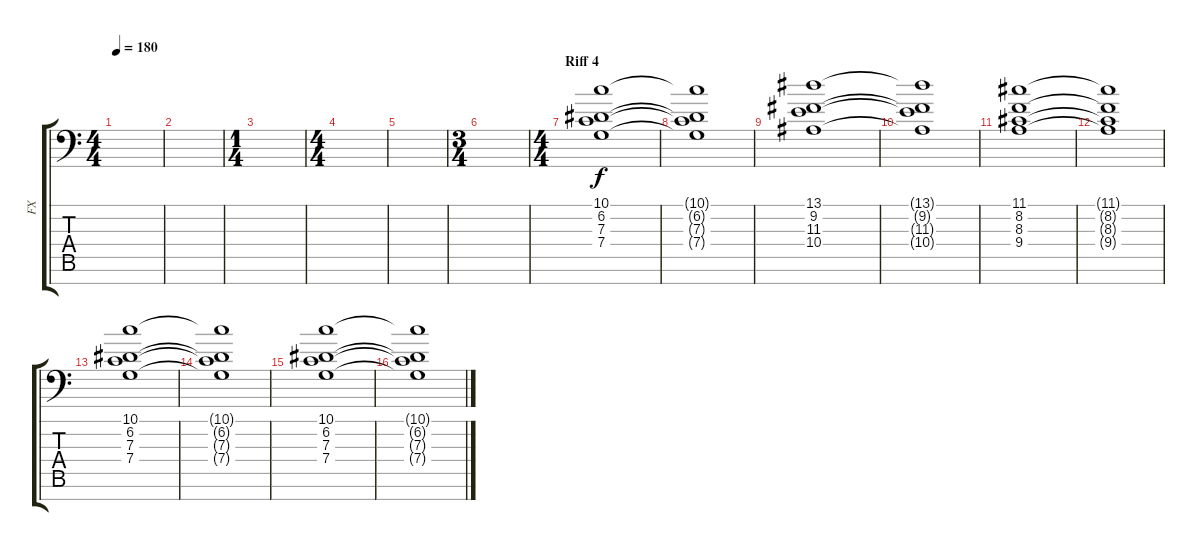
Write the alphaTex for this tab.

\track ("FX" "FX") {instrument pad2warm}
\staff {score tabs}
\tuning (D4 A3 F3 C3 G2 D2 A1) {hide}
\ts (4 4)
\tempo 180
\clef f4
\ks c
|
|
\ts (1 4)
|
\ts (4 4)
|
|
\ts (3 4)
|
\ts (4 4)
\section ("" "Riff 4")
(10.1 6.2 7.3 7.4).1 |
(10.1{t} 6.2{t} 7.3{t} 7.4{t}).1 |
(13.1 9.2 11.3 10.4).1 |
(13.1{t} 9.2{t} 11.3{t} 10.4{t}).1 |
(11.1 8.2 8.3 9.4).1 |
(11.1{t} 8.2{t} 8.3{t} 9.4{t}).1 |
(10.1 6.2 7.3 7.4).1 |
(10.1{t} 6.2{t} 7.3{t} 7.4{t}).1 |
(10.1 6.2 7.3 7.4).1 |
(10.1{t} 6.2{t} 7.3{t} 7.4{t}).1
